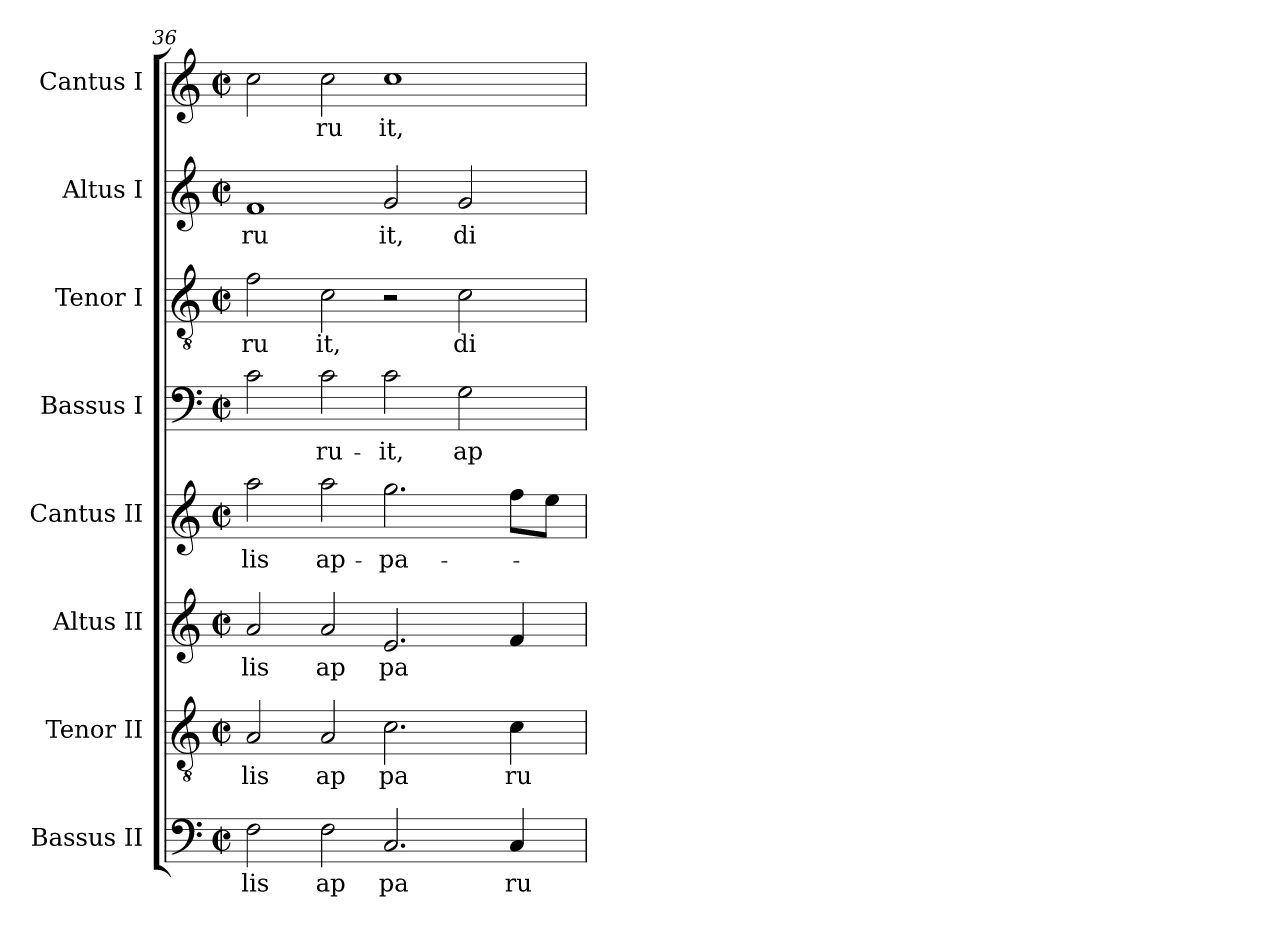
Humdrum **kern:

**kern	**text	**kern	**text	**kern	**text	**kern	**text	**kern	**text	**kern	**text	**kern	**text	**kern	**text
*part8	*part8	*part7	*part7	*part6	*part6	*part5	*part5	*part4	*part4	*part3	*part3	*part2	*part2	*part1	*part1
*staff8	*staff8	*staff7	*staff7	*staff6	*staff6	*staff5	*staff5	*staff4	*staff4	*staff3	*staff3	*staff2	*staff2	*staff1	*staff1
*I"Bassus II	*	*I"Tenor II	*	*I"Altus II	*	*I"Cantus II	*	*I"Bassus I	*	*I"Tenor I	*	*I"Altus I	*	*I"Cantus I	*
!!LO:PB:g=z
*clefF4	*	*clefGv2	*	*clefG2	*	*clefG2	*	*clefF4	*	*clefGv2	*	*clefG2	*	*clefG2	*
*M2/2	*	*M2/2	*	*M2/2	*	*M2/2	*	*M2/2	*	*M2/2	*	*M2/2	*	*M2/2	*
*met(c|)	*	*met(c|)	*	*met(c|)	*	*met(c|)	*	*met(c|)	*	*met(c|)	*	*met(c|)	*	*met(c|)	*
=36	=36	=36	=36	=36	=36	=36	=36	=36	=36	=36	=36	=36	=36	=36	=36
!	!LO:LY:b:cj	!	!LO:LY:b:cj	!	!LO:LY:b:cj	!	!LO:LY:b:cj	!	!	!	!LO:LY:b:cj	!	!LO:LY:b:cj	!	!
*	*	*	*	*	*	*	*	*^	*	*	*	*	*	*^	*
2F\	-lis	2A/	lis	2a/	lis	2aa\	lis	2c\	32.ryy	.	2f\	ru	1f	ru	2cc\	32.ryy	.
.	.	.	.	.	.	.	.	.	1ryy	.	.	.	.	.	.	1ryy	.
!	!LO:LY:b:cj	!	!LO:LY:b:cj	!	!LO:LY:b:cj	!	!LO:LY:b:cj	!	!	!LO:LY:b:cj	!	!LO:LY:b:cj	!	!	!	!	!LO:LY:b:cj
2F\	ap	2A/	ap	2a/	ap	2aa\	ap-	2c\	.	ru-	2c\	it,	.	.	2cc\	.	-ru
!	!LO:LY:b:cj	!	!LO:LY:b:cj	!	!LO:LY:b:cj	!	!LO:LY:b:cj	!	!	!LO:LY:b:cj	!	!	!	!LO:LY:b:cj	!	!	!LO:LY:b:cj
2.C/	pa	2.c\	pa	2.e/	pa	2.gg\	-pa-	2c\	.	-it,	2r	.	2g/	it,	1cc	.	it,
.	.	.	.	.	.	.	.	.	2ryy	.	.	.	.	.	.	2ryy	.
!	!	!	!	!	!	!	!	!	!	!LO:LY:b:cj	!	!LO:LY:b:cj	!	!LO:LY:b:cj	!	!	!
.	.	.	.	.	.	.	.	2G\	.	ap-	2c\	di	2g/	di	.	.	.
.	.	.	.	.	.	.	.	.	4ryy	.	.	.	.	.	.	4ryy	.
!	!LO:LY:b:cj	!	!LO:LY:b:cj	!	!	!	!	!	!	!	!	!	!	!	!	!	!
4C/	ru	4c\	ru	4f/	.	8ff\L	.	.	.	.	.	.	.	.	.	.	.
.	.	.	.	.	.	.	.	.	8ryy	.	.	.	.	.	.	8ryy	.
.	.	.	.	.	.	8ee\J	.	.	.	.	.	.	.	.	.	.	.
.	.	.	.	.	.	.	.	.	16ryy	.	.	.	.	.	.	16ryy	.
.	.	.	.	.	.	.	.	.	64ryy	.	.	.	.	.	.	64ryy	.
*	*	*	*	*	*	*	*	*v	*v	*	*	*	*	*	*v	*v	*
=	=	=	=	=	=	=	=	=	=	=	=	=	=	=	=
*-	*-	*-	*-	*-	*-	*-	*-	*-	*-	*-	*-	*-	*-	*-	*-
